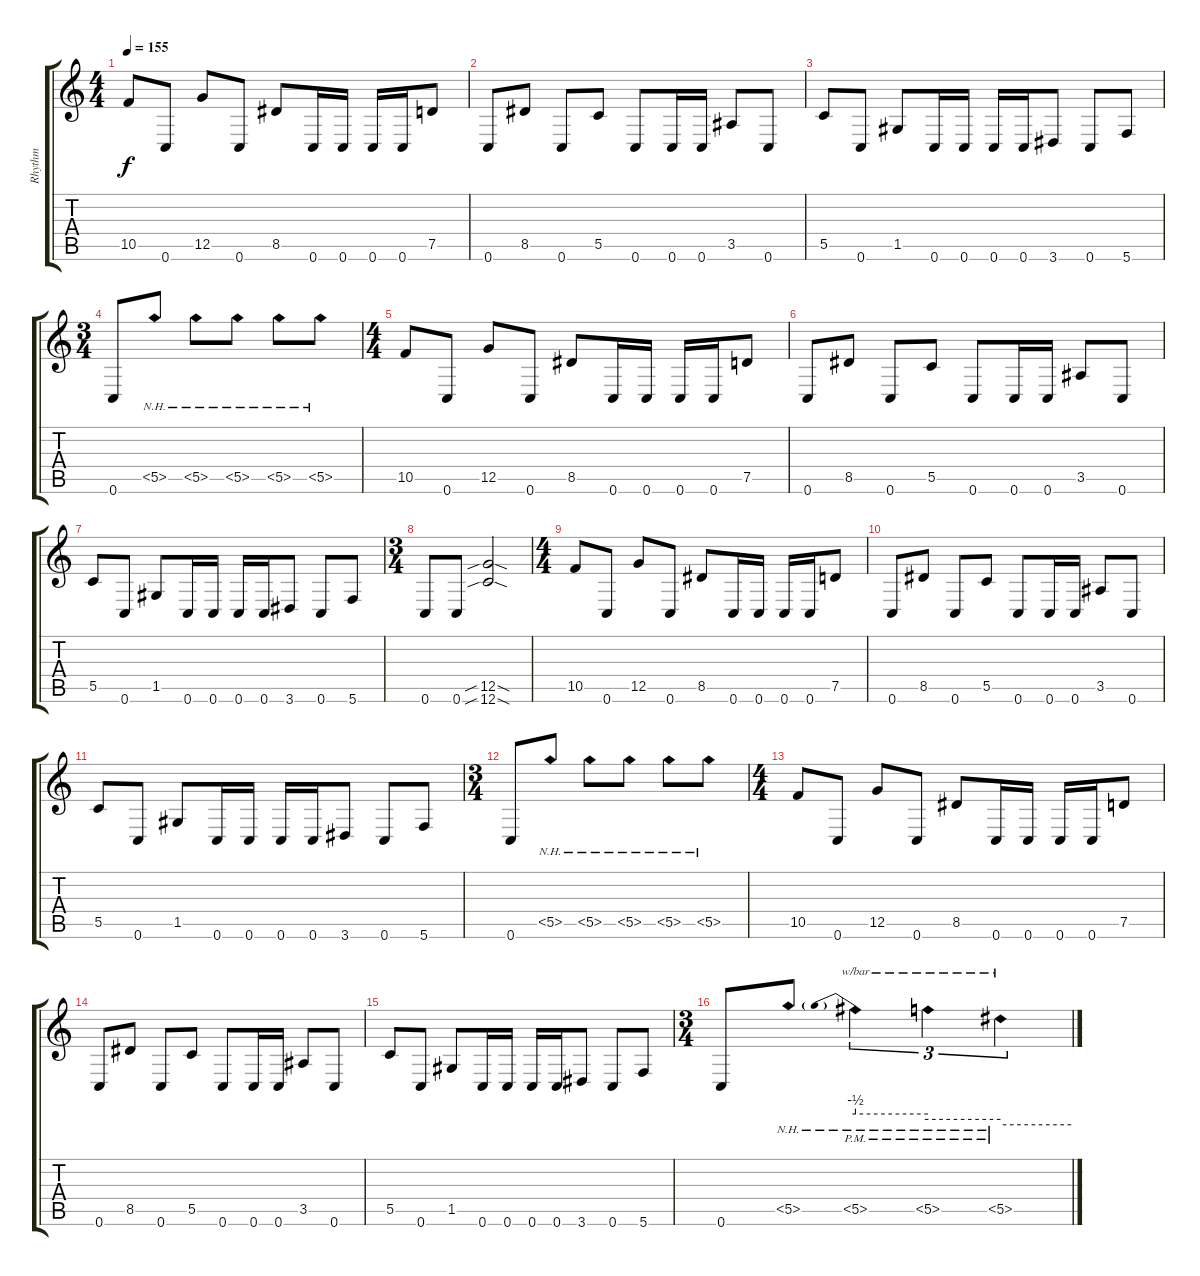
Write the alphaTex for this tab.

\track ("Rhythm" "Rhythm") {instrument distortionguitar}
\staff {score tabs}
\tuning (D4 A3 F3 C3 G2 C2) {hide}
\ts (4 4)
\tempo 155
\clef g2
\ks c
10.5.8{dy f} 0.6.8 12.5.8 0.6.8 8.5.8 0.6.16 0.6.16 0.6.16 0.6.16 7.5.8 |
0.6.8 8.5.8 0.6.8 5.5.8 0.6.8 0.6.16 0.6.16 3.5.8 0.6.8 |
5.5.8 0.6.8 1.5.8 0.6.16 0.6.16 0.6.16 0.6.16 3.6.8 0.6.8 5.6.8 |
\ts (3 4)
0.6.8 5.5{nh}.8 5.5{nh}.8 5.5{nh}.8 5.5{nh}.8 5.5{nh}.8 |
\ts (4 4)
10.5.8 0.6.8 12.5.8 0.6.8 8.5.8 0.6.16 0.6.16 0.6.16 0.6.16 7.5.8 |
0.6.8 8.5.8 0.6.8 5.5.8 0.6.8 0.6.16 0.6.16 3.5.8 0.6.8 |
5.5.8 0.6.8 1.5.8 0.6.16 0.6.16 0.6.16 0.6.16 3.6.8 0.6.8 5.6.8 |
\ts (3 4)
0.6.8 0.6.8 (12.5{sib sod} 12.6{sib sod}).2 |
\ts (4 4)
10.5.8 0.6.8 12.5.8 0.6.8 8.5.8 0.6.16 0.6.16 0.6.16 0.6.16 7.5.8 |
0.6.8 8.5.8 0.6.8 5.5.8 0.6.8 0.6.16 0.6.16 3.5.8 0.6.8 |
5.5.8 0.6.8 1.5.8 0.6.16 0.6.16 0.6.16 0.6.16 3.6.8 0.6.8 5.6.8 |
\ts (3 4)
0.6.8 5.5{nh}.8 5.5{nh}.8 5.5{nh}.8 5.5{nh}.8 5.5{nh}.8 |
\ts (4 4)
10.5.8 0.6.8 12.5.8 0.6.8 8.5.8 0.6.16 0.6.16 0.6.16 0.6.16 7.5.8 |
0.6.8 8.5.8 0.6.8 5.5.8 0.6.8 0.6.16 0.6.16 3.5.8 0.6.8 |
5.5.8 0.6.8 1.5.8 0.6.16 0.6.16 0.6.16 0.6.16 3.6.8 0.6.8 5.6.8 |
\ts (3 4)
0.6.8 5.5{nh}.8 5.5{nh pm}.4{tu (3 2) tbe (predive default 0 -2 60 -2)} 5.5{nh pm}.4{tu (3 2) tbe (hold default 0 -4 60 -4)} 5.5{nh pm}.4{tu (3 2) tbe (hold default 0 -8 60 -8)}
